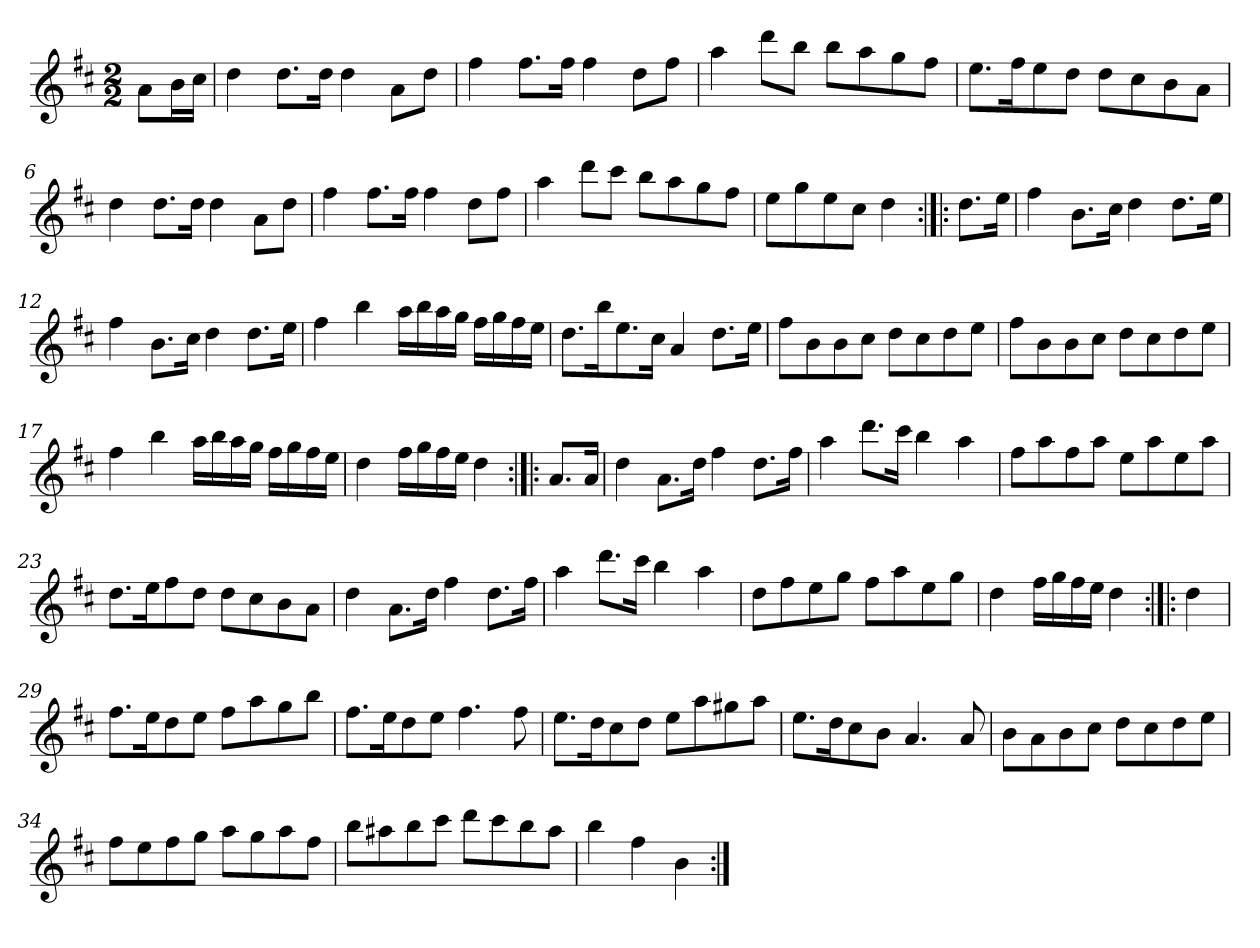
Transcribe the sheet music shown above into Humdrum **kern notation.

**kern
*part1
*staff1
*clefG2
*k[f#c#]
*D:
*M2/2
*MM160
=1
8a\L
16b\L
16cc#\JJ
=2
4dd\
8.dd\L
16dd\Jk
4dd\
8a\L
8dd\J
=3
4ff#\
8.ff#\L
16ff#\Jk
4ff#\
8dd\L
8ff#\J
=4
4aa\
8ddd\L
8bb\J
8bb\L
8aa\
8gg\
8ff#\J
=5
8.ee\L
16ff#\K
8ee\
8dd\J
8dd\L
8cc#\
8b\
8a\J
!!LO:LB:g=z
=6
4dd\
8.dd\L
16dd\Jk
4dd\
8a\L
8dd\J
=7
4ff#\
8.ff#\L
16ff#\Jk
4ff#\
8dd\L
8ff#\J
=8
4aa\
8ddd\L
8ccc#\J
8bb\L
8aa\
8gg\
8ff#\J
=9
8ee\L
8gg\
8ee\
8cc#\J
4dd\
!!LO:LB:g=z
=10:|!|:
8.dd\L
16ee\Jk
=11
4ff#\
8.b\L
16cc#\Jk
4dd\
8.dd\L
16ee\Jk
=12
4ff#\
8.b\L
16cc#\Jk
4dd\
8.dd\L
16ee\Jk
=13
4ff#\
4bb\
16aa\LL
16bb\
16aa\
16gg\JJ
16ff#\LL
16gg\
16ff#\
16ee\JJ
=14
8.dd\L
16bb\K
8.ee\
16cc#\Jk
4a/
8.dd\L
16ee\Jk
!!LO:LB:g=z
=15
8ff#\L
8b\
8b\
8cc#\J
8dd\L
8cc#\
8dd\
8ee\J
=16
8ff#\L
8b\
8b\
8cc#\J
8dd\L
8cc#\
8dd\
8ee\J
=17
4ff#\
4bb\
16aa\LL
16bb\
16aa\
16gg\JJ
16ff#\LL
16gg\
16ff#\
16ee\JJ
=18
4dd\
16ff#\LL
16gg\
16ff#\
16ee\JJ
4dd\
!!LO:LB:g=z
=19:|!|:
8.a/L
16a/Jk
=20
4dd\
8.a\L
16dd\Jk
4ff#\
8.dd\L
16ff#\Jk
=21
4aa\
8.ddd\L
16ccc#\Jk
4bb\
4aa\
=22
8ff#\L
8aa\
8ff#\
8aa\J
8ee\L
8aa\
8ee\
8aa\J
=23
8.dd\L
16ee\K
8ff#\
8dd\J
8dd\L
8cc#\
8b\
8a\J
!!LO:LB:g=z
=24
4dd\
8.a\L
16dd\Jk
4ff#\
8.dd\L
16ff#\Jk
=25
4aa\
8.ddd\L
16ccc#\Jk
4bb\
4aa\
=26
8dd\L
8ff#\
8ee\
8gg\J
8ff#\L
8aa\
8ee\
8gg\J
=27
4dd\
16ff#\LL
16gg\
16ff#\
16ee\JJ
4dd\
!!LO:LB:g=z
=28:|!|:
4dd\
=29
8.ff#\L
16ee\K
8dd\
8ee\J
8ff#\L
8aa\
8gg\
8bb\J
=30
8.ff#\L
16ee\K
8dd\
8ee\J
4.ff#\
8ff#\
=31
8.ee\L
16dd\K
8cc#\
8dd\J
8ee\L
8aa\
8gg#X\
8aa\J
=32
8.ee\L
16dd\K
8cc#\
8b\J
4.a/
8a/
!!LO:LB:g=z
=33
8b\L
8a\
8b\
8cc#\J
8dd\L
8cc#\
8dd\
8ee\J
=34
8ff#\L
8ee\
8ff#\
8gg\J
8aa\L
8gg\
8aa\
8ff#\J
=35
8bb\L
8aa#X\
8bb\
8ccc#\J
8ddd\L
8ccc#\
8bb\
8aa#\J
=36
4bb\
4ff#\
4b\
=:|!
*-
